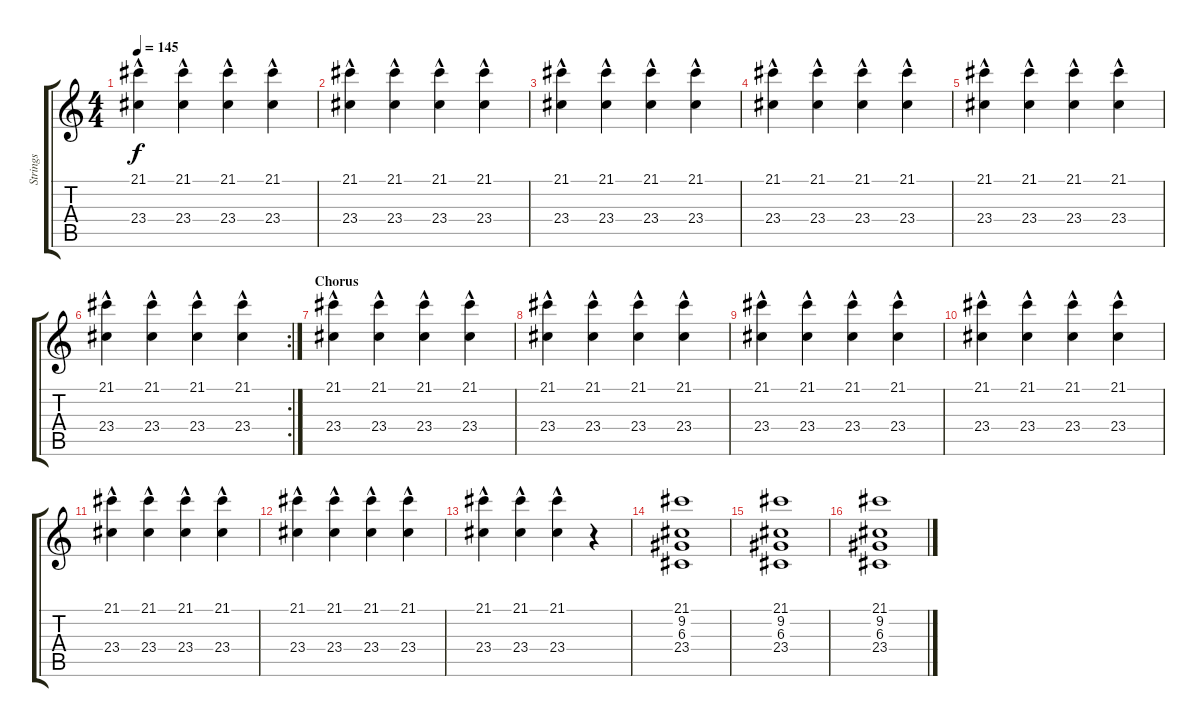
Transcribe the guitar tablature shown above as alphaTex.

\track ("Strings" "Strings") {instrument stringensemble1}
\staff {score tabs}
\tuning (E4 B3 G3 D3 A2 E2) {hide}
\ts (4 4)
\tempo 145
\clef g2
\ks c
(21.1{hac} 23.4{hac}).4{dy f} (21.1{hac} 23.4{hac}).4 (21.1{hac} 23.4{hac}).4 (21.1{hac} 23.4{hac}).4 |
(21.1{hac} 23.4{hac}).4 (21.1{hac} 23.4{hac}).4 (21.1{hac} 23.4{hac}).4 (21.1{hac} 23.4{hac}).4 |
(21.1{hac} 23.4{hac}).4 (21.1{hac} 23.4{hac}).4 (21.1{hac} 23.4{hac}).4 (21.1{hac} 23.4{hac}).4 |
(21.1{hac} 23.4{hac}).4 (21.1{hac} 23.4{hac}).4 (21.1{hac} 23.4{hac}).4 (21.1{hac} 23.4{hac}).4 |
(21.1{hac} 23.4{hac}).4 (21.1{hac} 23.4{hac}).4 (21.1{hac} 23.4{hac}).4 (21.1{hac} 23.4{hac}).4 |
\rc 2
(21.1{hac} 23.4{hac}).4 (21.1{hac} 23.4{hac}).4 (21.1{hac} 23.4{hac}).4 (21.1{hac} 23.4{hac}).4 |
\section ("" "Chorus")
(21.1{hac} 23.4{hac}).4 (21.1{hac} 23.4{hac}).4 (21.1{hac} 23.4{hac}).4 (21.1{hac} 23.4{hac}).4 |
(21.1{hac} 23.4{hac}).4 (21.1{hac} 23.4{hac}).4 (21.1{hac} 23.4{hac}).4 (21.1{hac} 23.4{hac}).4 |
(21.1{hac} 23.4{hac}).4 (21.1{hac} 23.4{hac}).4 (21.1{hac} 23.4{hac}).4 (21.1{hac} 23.4{hac}).4 |
(21.1{hac} 23.4{hac}).4 (21.1{hac} 23.4{hac}).4 (21.1{hac} 23.4{hac}).4 (21.1{hac} 23.4{hac}).4 |
(21.1{hac} 23.4{hac}).4 (21.1{hac} 23.4{hac}).4 (21.1{hac} 23.4{hac}).4 (21.1{hac} 23.4{hac}).4 |
(21.1{hac} 23.4{hac}).4 (21.1{hac} 23.4{hac}).4 (21.1{hac} 23.4{hac}).4 (21.1{hac} 23.4{hac}).4 |
(21.1{hac} 23.4{hac}).4 (21.1{hac} 23.4{hac}).4 (21.1{hac} 23.4{hac}).4 r.4 |
(21.1 9.2 6.3 23.4).1 |
(21.1 9.2 6.3 23.4).1 |
(21.1 9.2 6.3 23.4).1
